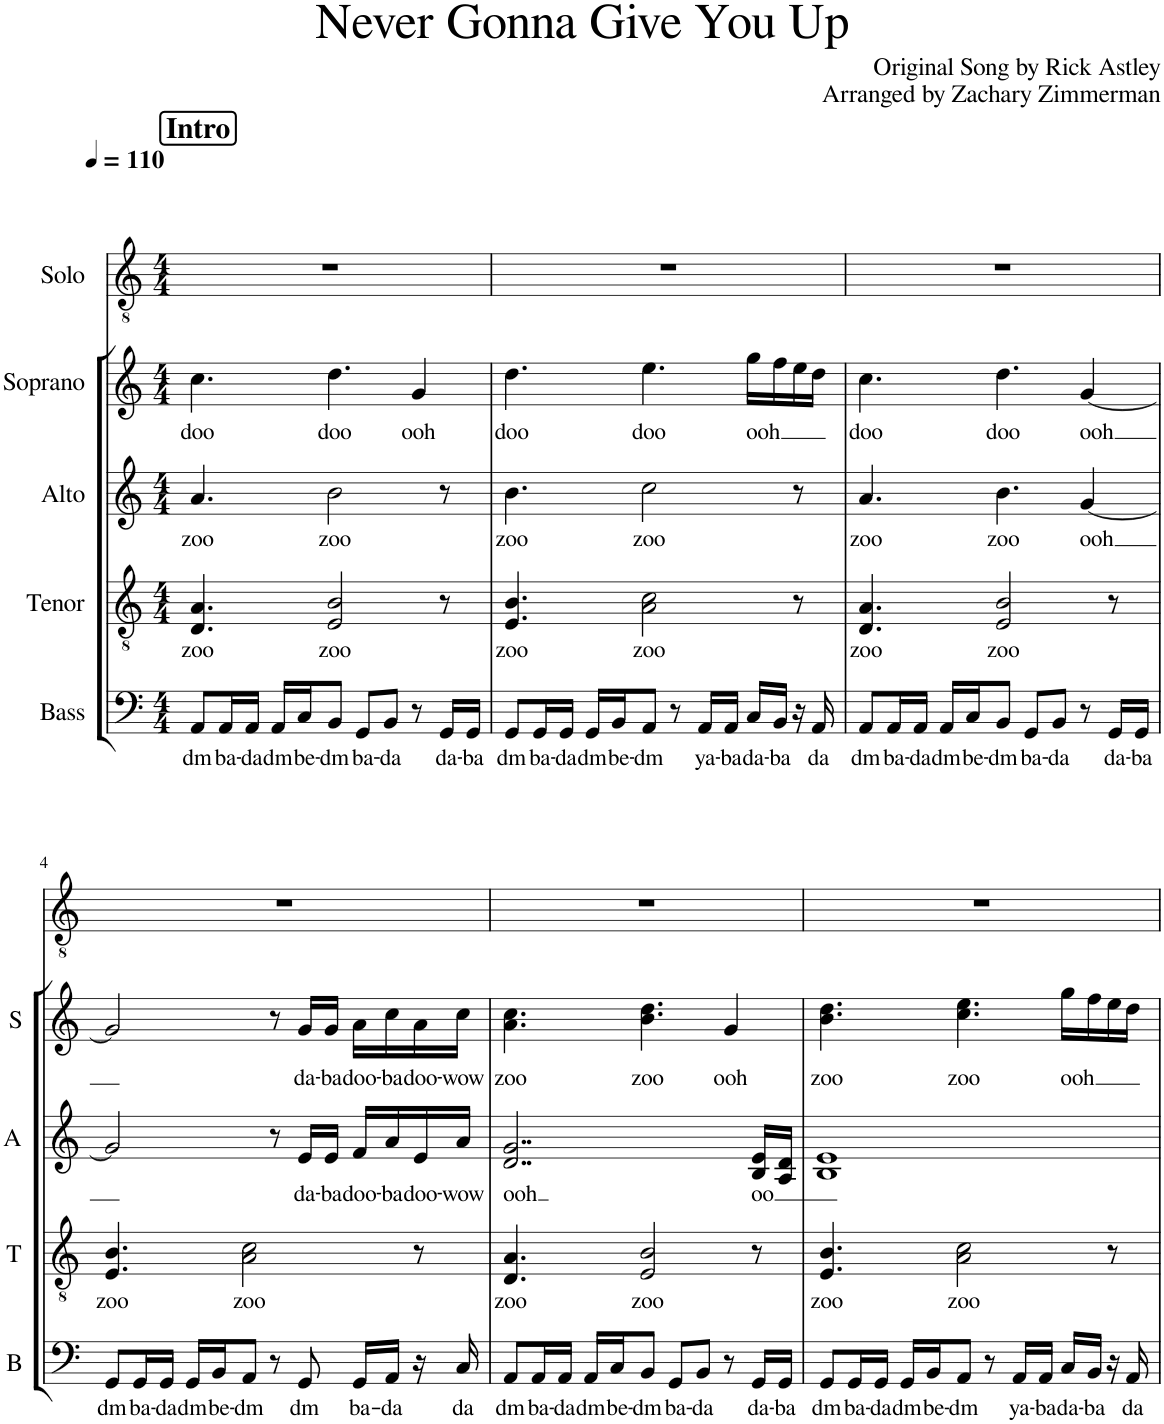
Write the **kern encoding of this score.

**kern	**text	**kern	**text	**kern	**text	**kern	**text	**kern
*part5	*part5	*part4	*part4	*part3	*part3	*part2	*part2	*part1
*staff5	*staff5	*staff4	*staff4	*staff3	*staff3	*staff2	*staff2	*staff1
*I"Bass	*	*I"Tenor	*	*I"Alto	*	*I"Soprano	*	*I"Solo
*I'B	*	*I'T	*	*I'A	*	*I'S	*	*
*clefF4	*	*clefGv2	*	*clefG2	*	*clefG2	*	*clefGv2
*k[]	*	*k[]	*	*k[]	*	*k[]	*	*k[]
*M4/4	*	*M4/4	*	*M4/4	*	*M4/4	*	*M4/4
*MM110	*	*MM110	*	*MM110	*	*MM110	*	*MM110
!!LO:REH:place=s1:a:B:cj:fs=14:t=Intro
=1	=1	=1	=1	=1	=1	=1	=1	=1
!	!LO:LY:b	!	!LO:LY:b	!	!LO:LY:b	!	!LO:LY:b	!
8AA/L	dm	4.D/ 4.A/	zoo	4.a/	zoo	4.cc\	doo	1r
!	!LO:LY:b	!	!	!	!	!	!	!
16AA/L	ba-	.	.	.	.	.	.	.
!	!LO:LY:b	!	!	!	!	!	!	!
16AA/JJ	-da	.	.	.	.	.	.	.
!	!LO:LY:b	!	!	!	!	!	!	!
16AA/LL	dm	.	.	.	.	.	.	.
!	!LO:LY:b	!	!	!	!	!	!	!
16C/J	be-	.	.	.	.	.	.	.
!	!LO:LY:b	!	!LO:LY:b	!	!LO:LY:b	!	!LO:LY:b	!
8BB/J	-dm	2E/ 2B/	zoo	2b\	zoo	4.dd\	doo	.
!	!LO:LY:b	!	!	!	!	!	!	!
8GG/L	ba-	.	.	.	.	.	.	.
!	!LO:LY:b	!	!	!	!	!	!	!
8BB/J	-da	.	.	.	.	.	.	.
!	!	!	!	!	!	!	!LO:LY:b	!
8r	.	.	.	.	.	4g/	ooh	.
!	!LO:LY:b	!	!	!	!	!	!	!
16GG/LL	da-	8r	.	8r	.	.	.	.
!	!LO:LY:b	!	!	!	!	!	!	!
16GG/JJ	-ba	.	.	.	.	.	.	.
=2	=2	=2	=2	=2	=2	=2	=2	=2
!	!LO:LY:b	!	!LO:LY:b	!	!LO:LY:b	!	!LO:LY:b	!
8GG/L	dm	4.E/ 4.B/	zoo	4.b\	zoo	4.dd\	doo	1r
!	!LO:LY:b	!	!	!	!	!	!	!
16GG/L	ba-	.	.	.	.	.	.	.
!	!LO:LY:b	!	!	!	!	!	!	!
16GG/JJ	-da	.	.	.	.	.	.	.
!	!LO:LY:b	!	!	!	!	!	!	!
16GG/LL	dm	.	.	.	.	.	.	.
!	!LO:LY:b	!	!	!	!	!	!	!
16BB/J	be-	.	.	.	.	.	.	.
!	!LO:LY:b	!	!LO:LY:b	!	!LO:LY:b	!	!LO:LY:b	!
8AA/J	-dm	2A\ 2c\	zoo	2cc\	zoo	4.ee\	doo	.
8r	.	.	.	.	.	.	.	.
!	!LO:LY:b	!	!	!	!	!	!	!
16AA/LL	ya-	.	.	.	.	.	.	.
!	!LO:LY:b	!	!	!	!	!	!	!
16AA/JJ	-ba	.	.	.	.	.	.	.
!	!LO:LY:b	!	!	!	!	!	!LO:LY:b	!
16C/LL	da-	.	.	.	.	16gg\LL	ooh	.
!	!LO:LY:b	!	!	!	!	!	!	!
16BB/JJ	-ba	.	.	.	.	16ff\	.	.
16r	.	8r	.	8r	.	16ee\	.	.
!	!LO:LY:b	!	!	!	!	!	!	!
16AA/	da	.	.	.	.	16dd\JJ	.	.
=3	=3	=3	=3	=3	=3	=3	=3	=3
!	!LO:LY:b	!	!LO:LY:b	!	!LO:LY:b	!	!LO:LY:b	!
8AA/L	dm	4.D/ 4.A/	zoo	4.a/	zoo	4.cc\	doo	1r
!	!LO:LY:b	!	!	!	!	!	!	!
16AA/L	ba-	.	.	.	.	.	.	.
!	!LO:LY:b	!	!	!	!	!	!	!
16AA/JJ	-da	.	.	.	.	.	.	.
!	!LO:LY:b	!	!	!	!	!	!	!
16AA/LL	dm	.	.	.	.	.	.	.
!	!LO:LY:b	!	!	!	!	!	!	!
16C/J	be-	.	.	.	.	.	.	.
!	!LO:LY:b	!	!LO:LY:b	!	!LO:LY:b	!	!LO:LY:b	!
8BB/J	-dm	2E/ 2B/	zoo	4.b\	zoo	4.dd\	doo	.
!	!LO:LY:b	!	!	!	!	!	!	!
8GG/L	ba-	.	.	.	.	.	.	.
!	!LO:LY:b	!	!	!	!	!	!	!
8BB/J	-da	.	.	.	.	.	.	.
!	!	!	!	!	!LO:LY:b	!	!LO:LY:b	!
8r	.	.	.	[4g/	ooh	[4g/	ooh	.
!	!LO:LY:b	!	!	!	!	!	!	!
16GG/LL	da-	8r	.	.	.	.	.	.
!	!LO:LY:b	!	!	!	!	!	!	!
16GG/JJ	-ba	.	.	.	.	.	.	.
!!LO:LB:g=z
=4	=4	=4	=4	=4	=4	=4	=4	=4
!	!LO:LY:b	!	!LO:LY:b	!	!	!	!	!
8GG/L	dm	4.E/ 4.B/	zoo	2g/]	.	2g/]	.	1r
!	!LO:LY:b	!	!	!	!	!	!	!
16GG/L	ba-	.	.	.	.	.	.	.
!	!LO:LY:b	!	!	!	!	!	!	!
16GG/JJ	-da	.	.	.	.	.	.	.
!	!LO:LY:b	!	!	!	!	!	!	!
16GG/LL	dm	.	.	.	.	.	.	.
!	!LO:LY:b	!	!	!	!	!	!	!
16BB/J	be-	.	.	.	.	.	.	.
!	!LO:LY:b	!	!LO:LY:b	!	!	!	!	!
8AA/J	-dm	2A\ 2c\	zoo	.	.	.	.	.
8r	.	.	.	8r	.	8r	.	.
!	!LO:LY:b	!	!	!	!LO:LY:b	!	!LO:LY:b	!
8GG/	dm	.	.	16e/LL	da-	16g/LL	da-	.
!	!	!	!	!	!LO:LY:b	!	!LO:LY:b	!
.	.	.	.	16e/JJ	-ba	16g/JJ	-ba	.
!	!LO:LY:b	!	!	!	!LO:LY:b	!	!LO:LY:b	!
16GG/LL	ba-	.	.	16f/LL	doo-	16a\LL	doo-	.
!	!LO:LY:b	!	!	!	!LO:LY:b	!	!LO:LY:b	!
16AA/JJ	-da	.	.	16a/	-ba	16cc\	-ba	.
!	!	!	!	!	!LO:LY:b	!	!LO:LY:b	!
16r	.	8r	.	16e/	doo-	16a\	doo-	.
!	!LO:LY:b	!	!	!	!LO:LY:b	!	!LO:LY:b	!
16C/	da	.	.	16a/JJ	-wow	16cc\JJ	-wow	.
=5	=5	=5	=5	=5	=5	=5	=5	=5
!	!LO:LY:b	!	!LO:LY:b	!	!LO:LY:b	!	!LO:LY:b	!
8AA/L	dm	4.D/ 4.A/	zoo	2..d/ 2..g/	ooh	4.a\ 4.cc\	zoo	1r
!	!LO:LY:b	!	!	!	!	!	!	!
16AA/L	ba-	.	.	.	.	.	.	.
!	!LO:LY:b	!	!	!	!	!	!	!
16AA/JJ	-da	.	.	.	.	.	.	.
!	!LO:LY:b	!	!	!	!	!	!	!
16AA/LL	dm	.	.	.	.	.	.	.
!	!LO:LY:b	!	!	!	!	!	!	!
16C/J	be-	.	.	.	.	.	.	.
!	!LO:LY:b	!	!LO:LY:b	!	!	!	!LO:LY:b	!
8BB/J	-dm	2E/ 2B/	zoo	.	.	4.b\ 4.dd\	zoo	.
!	!LO:LY:b	!	!	!	!	!	!	!
8GG/L	ba-	.	.	.	.	.	.	.
!	!LO:LY:b	!	!	!	!	!	!	!
8BB/J	-da	.	.	.	.	.	.	.
!	!	!	!	!	!	!	!LO:LY:b	!
8r	.	.	.	.	.	4g/	ooh	.
!	!LO:LY:b	!	!	!	!LO:LY:b	!	!	!
16GG/LL	da-	8r	.	16B/ 16e/LL	oo	.	.	.
!	!LO:LY:b	!	!	!	!	!	!	!
16GG/JJ	-ba	.	.	16A/ 16d/JJ	.	.	.	.
=6	=6	=6	=6	=6	=6	=6	=6	=6
!	!LO:LY:b	!	!LO:LY:b	!	!	!	!LO:LY:b	!
8GG/L	dm	4.E/ 4.B/	zoo	1B 1e	.	4.b\ 4.dd\	zoo	1r
!	!LO:LY:b	!	!	!	!	!	!	!
16GG/L	ba-	.	.	.	.	.	.	.
!	!LO:LY:b	!	!	!	!	!	!	!
16GG/JJ	-da	.	.	.	.	.	.	.
!	!LO:LY:b	!	!	!	!	!	!	!
16GG/LL	dm	.	.	.	.	.	.	.
!	!LO:LY:b	!	!	!	!	!	!	!
16BB/J	be-	.	.	.	.	.	.	.
!	!LO:LY:b	!	!LO:LY:b	!	!	!	!LO:LY:b	!
8AA/J	-dm	2A\ 2c\	zoo	.	.	4.cc\ 4.ee\	zoo	.
8r	.	.	.	.	.	.	.	.
!	!LO:LY:b	!	!	!	!	!	!	!
16AA/LL	ya-	.	.	.	.	.	.	.
!	!LO:LY:b	!	!	!	!	!	!	!
16AA/JJ	-ba	.	.	.	.	.	.	.
!	!LO:LY:b	!	!	!	!	!	!LO:LY:b	!
16C/LL	da-	.	.	.	.	16gg\LL	ooh	.
!	!LO:LY:b	!	!	!	!	!	!	!
16BB/JJ	-ba	.	.	.	.	16ff\	.	.
16r	.	8r	.	.	.	16ee\	.	.
!	!LO:LY:b	!	!	!	!	!	!	!
16AA/	da	.	.	.	.	16dd\JJ	.	.
=	=	=	=	=	=	=	=	=
*-	*-	*-	*-	*-	*-	*-	*-	*-
